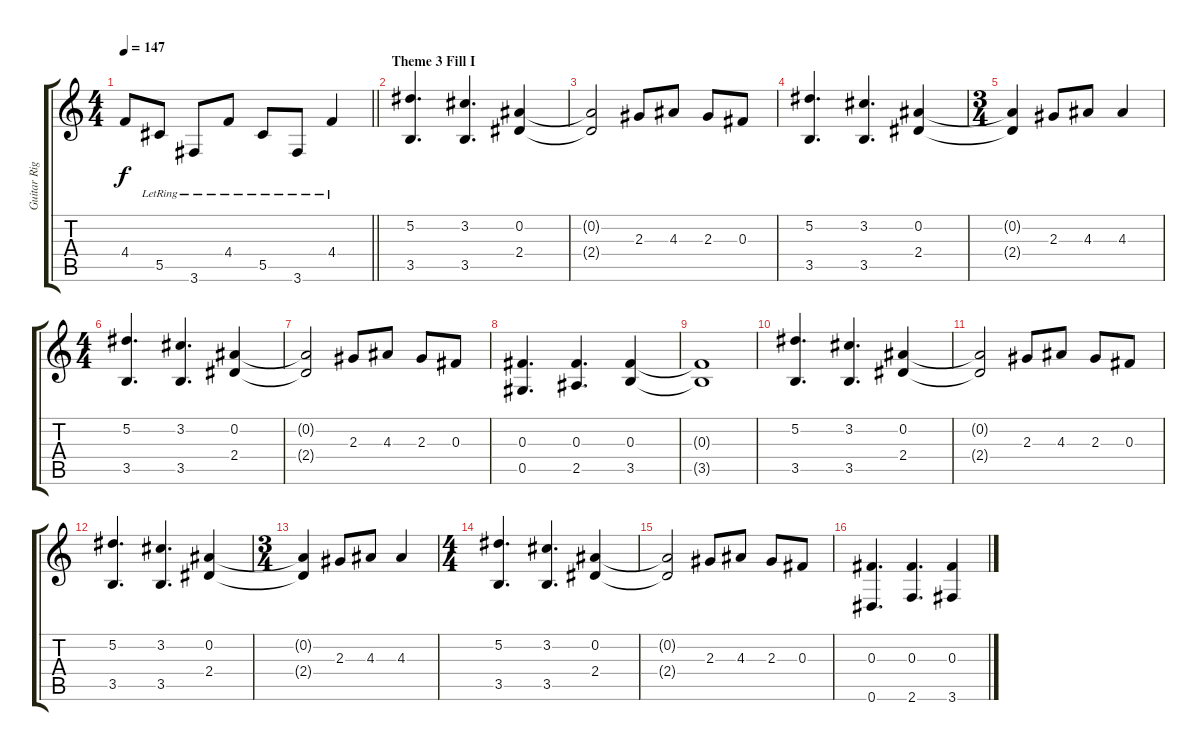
\track ("Guitar Right" "Guitar Rig") {instrument acousticguitarsteel}
\staff {score tabs}
\tuning (Eb4 Bb3 Gb3 Db3 Ab2 Eb2) {hide}
\ts (4 4)
\tempo 147
\clef g2
\barLineRight lightlight
\ks c
4.4{t}.8{dy f} 5.5{lr}.8 3.6{lr}.8 4.4{lr}.8 5.5{lr}.8 3.6{lr}.8 4.4{lr}.4 |
\section ("" "Theme 3 Fill I")
(5.2 3.5).4{d} (3.2 3.5).4{d} (0.2 2.4).4 |
(0.2{t} 2.4{t}).2 2.3.8 4.3.8 2.3.8 0.3.8 |
(5.2 3.5).4{d} (3.2 3.5).4{d} (0.2 2.4).4 |
\ts (3 4)
(0.2{t} 2.4{t}).4 2.3.8 4.3.8 4.3.4 |
\ts (4 4)
(5.2 3.5).4{d} (3.2 3.5).4{d} (0.2 2.4).4 |
(0.2{t} 2.4{t}).2 2.3.8 4.3.8 2.3.8 0.3.8 |
(0.3 0.5).4{d} (0.3 2.5).4{d} (0.3 3.5).4 |
(0.3{t} 3.5{t}).1 |
(5.2 3.5).4{d} (3.2 3.5).4{d} (0.2 2.4).4 |
(0.2{t} 2.4{t}).2 2.3.8 4.3.8 2.3.8 0.3.8 |
(5.2 3.5).4{d} (3.2 3.5).4{d} (0.2 2.4).4 |
\ts (3 4)
(0.2{t} 2.4{t}).4 2.3.8 4.3.8 4.3.4 |
\ts (4 4)
(5.2 3.5).4{d} (3.2 3.5).4{d} (0.2 2.4).4 |
(0.2{t} 2.4{t}).2 2.3.8 4.3.8 2.3.8 0.3.8 |
(0.3 0.6).4{d} (0.3 2.6).4{d} (0.3 3.6).4
